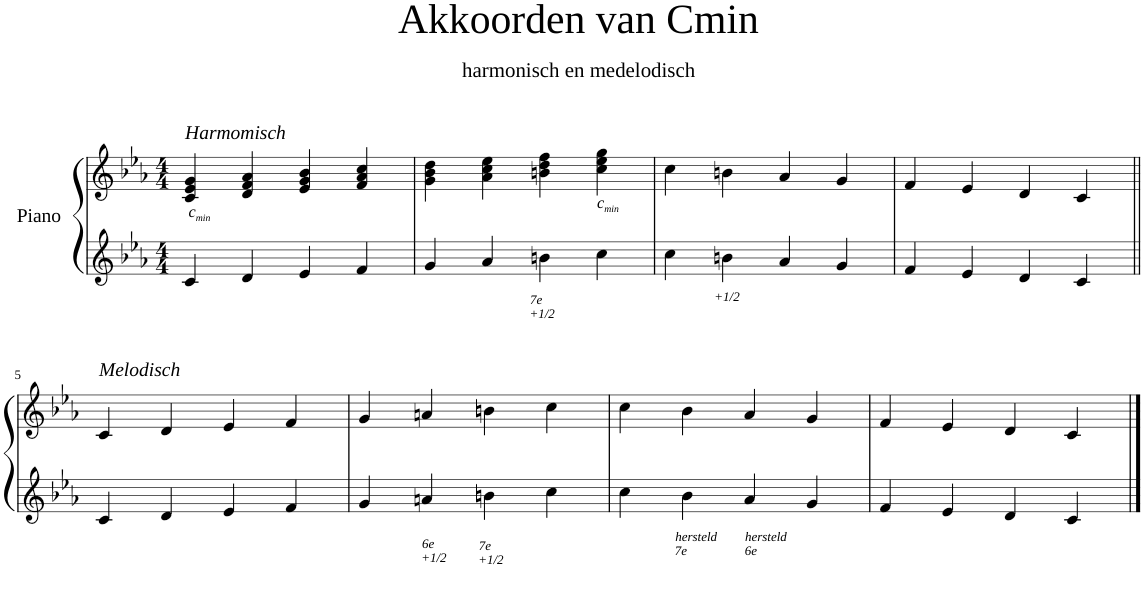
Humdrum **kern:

**kern	**kern
*part1	*part1
*staff2	*staff1
*I"Piano	*
*I'Pno	*
*clefG2	*clefG2
*k[b-e-a-]	*k[b-e-a-]
*M4/4	*M4/4
=1	=1
!	!LO:TX:a:i:t=Harmomisch
!	!LO:TX:b:i:t=c
!	!LO:TX:b:t=min
4c/	4c/ 4e-/ 4g/
4d/	4d/ 4f/ 4a-/
4e-/	4e-/ 4g/ 4b-/
4f/	4f/ 4a-/ 4cc/
=2	=2
4g/	4g\ 4b-\ 4dd\
4a-/	4a-\ 4cc\ 4ee-\
!LO:TX:b:i:t=7e	!
!LO:TX:b:t=+1/2	!
4bn\	4bn\ 4dd\ 4ff\
!	!LO:TX:b:i:t=c
!	!LO:TX:b:t=min
4cc\	4cc\ 4ee-\ 4gg\
=3	=3
4cc\	4cc\
!LO:TX:b:i:t=+1/2	!
4bn\	4bn\
4a-/	4a-/
4g/	4g/
=4	=4
4f/	4f/
4e-/	4e-/
4d/	4d/
4c/	4c/
!!LO:LB:g=z
=5||	=5||
!	!LO:TX:a:i:t=Melodisch
4c/	4c/
4d/	4d/
4e-/	4e-/
4f/	4f/
=6	=6
4g/	4g/
!LO:TX:b:i:t=6e	!
!LO:TX:b:t=+1/2	!
4an/	4an/
!LO:TX:b:i:t=7e	!
!LO:TX:b:t=+1/2	!
4bn\	4bn\
4cc\	4cc\
=7	=7
4cc\	4cc\
!LO:TX:b:i:t=hersteld	!
!LO:TX:b:t=7e	!
4b-\	4b-\
!LO:TX:b:i:t=hersteld	!
!LO:TX:b:t=6e	!
4a-/	4a-/
4g/	4g/
=8	=8
4f/	4f/
4e-/	4e-/
4d/	4d/
4c/	4c/
==	==
*-	*-
